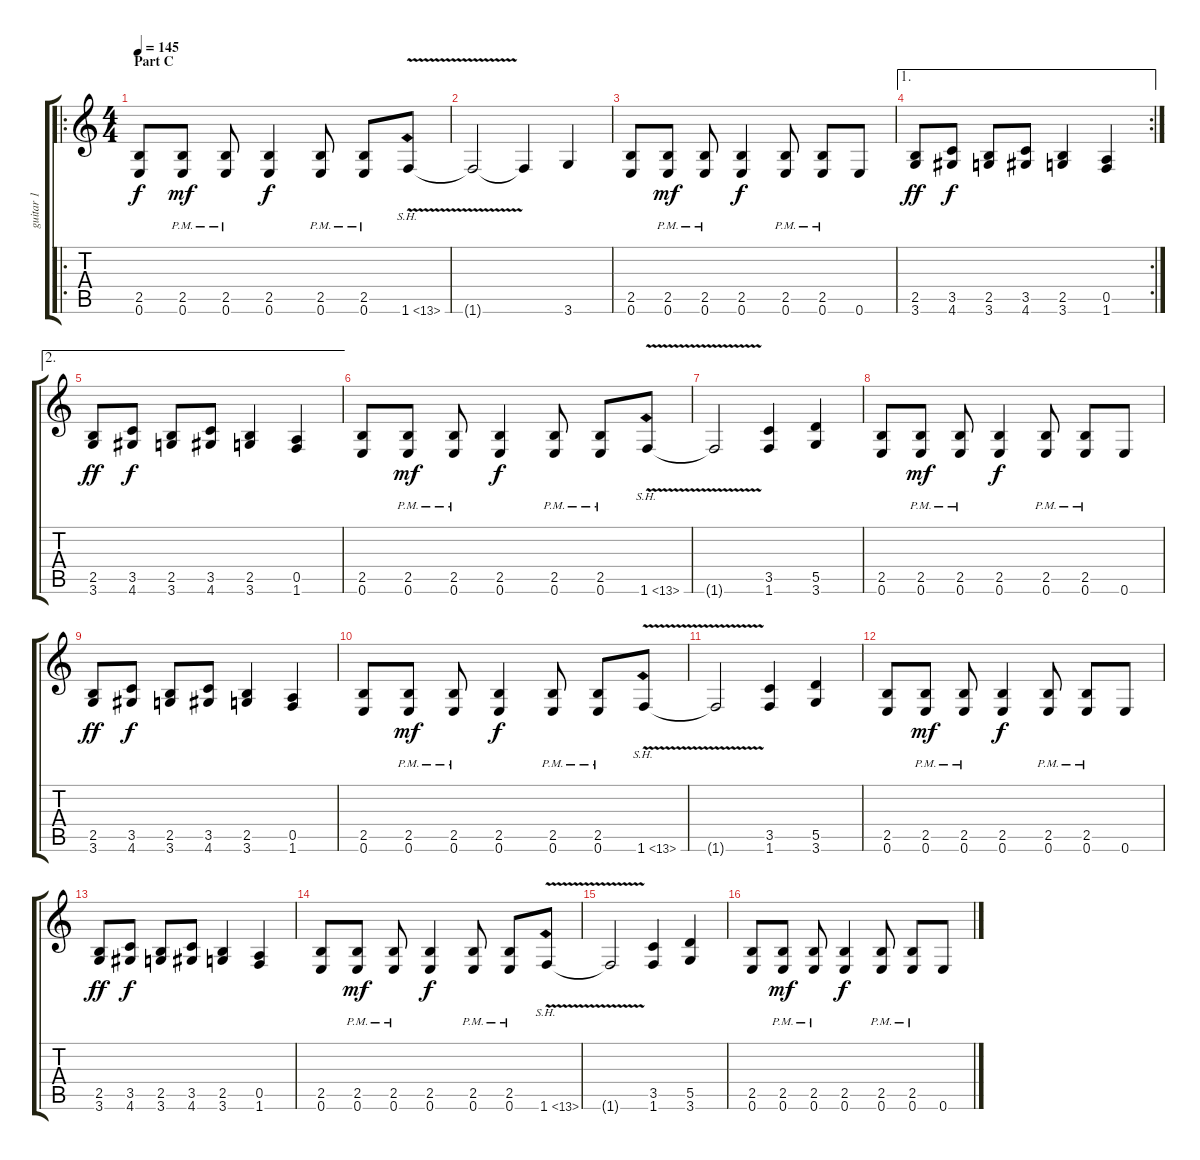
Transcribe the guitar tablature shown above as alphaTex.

\track ("guitar 1" "guitar 1") {instrument distortionguitar}
\staff {score tabs}
\tuning (E4 B3 G3 D3 A2 E2) {hide}
\ro
\ts (4 4)
\section ("" "Part C")
\tempo 145
\clef g2
\ks c
(2.5 0.6).8{dy f} (2.5{pm} 0.6{pm}).8{dy mf} (2.5{pm} 0.6).8 (2.5 0.6).4{dy f} (2.5{pm} 0.6{pm}).8 (2.5{pm} 0.6{pm}).8 1.6{sh 12 v}.8 |
1.6{t}.2 1.6{t}.4 3.6.4 |
(2.5 0.6).8 (2.5{pm} 0.6{pm}).8{dy mf} (2.5{pm} 0.6).8 (2.5 0.6).4{dy f} (2.5{pm} 0.6{pm}).8 (2.5{pm} 0.6{pm}).8 0.6.8 |
\ae 1
\rc 2
(2.5 3.6).8{dy ff} (3.5 4.6).8{dy f} (2.5 3.6).8 (3.5 4.6).8 (2.5 3.6).4 (0.5 1.6).4 |
\ae 2
(2.5 3.6).8{dy ff} (3.5 4.6).8{dy f} (2.5 3.6).8 (3.5 4.6).8 (2.5 3.6).4 (0.5 1.6).4 |
(2.5 0.6).8 (2.5{pm} 0.6{pm}).8{dy mf} (2.5{pm} 0.6).8 (2.5 0.6).4{dy f} (2.5{pm} 0.6{pm}).8 (2.5{pm} 0.6{pm}).8 1.6{sh 12 v}.8 |
1.6{t}.2 (3.5 1.6).4 (5.5 3.6).4 |
(2.5 0.6).8 (2.5{pm} 0.6{pm}).8{dy mf} (2.5{pm} 0.6).8 (2.5 0.6).4{dy f} (2.5{pm} 0.6{pm}).8 (2.5{pm} 0.6{pm}).8 0.6.8 |
(2.5 3.6).8{dy ff} (3.5 4.6).8{dy f} (2.5 3.6).8 (3.5 4.6).8 (2.5 3.6).4 (0.5 1.6).4 |
(2.5 0.6).8 (2.5{pm} 0.6{pm}).8{dy mf} (2.5{pm} 0.6).8 (2.5 0.6).4{dy f} (2.5{pm} 0.6{pm}).8 (2.5{pm} 0.6{pm}).8 1.6{sh 12 v}.8 |
1.6{t}.2 (3.5 1.6).4 (5.5 3.6).4 |
(2.5 0.6).8 (2.5{pm} 0.6{pm}).8{dy mf} (2.5{pm} 0.6).8 (2.5 0.6).4{dy f} (2.5{pm} 0.6{pm}).8 (2.5{pm} 0.6{pm}).8 0.6.8 |
(2.5 3.6).8{dy ff} (3.5 4.6).8{dy f} (2.5 3.6).8 (3.5 4.6).8 (2.5 3.6).4 (0.5 1.6).4 |
(2.5 0.6).8 (2.5{pm} 0.6{pm}).8{dy mf} (2.5{pm} 0.6).8 (2.5 0.6).4{dy f} (2.5{pm} 0.6{pm}).8 (2.5{pm} 0.6{pm}).8 1.6{sh 12 v}.8 |
1.6{t}.2 (3.5 1.6).4 (5.5 3.6).4 |
(2.5 0.6).8 (2.5{pm} 0.6{pm}).8{dy mf} (2.5{pm} 0.6).8 (2.5 0.6).4{dy f} (2.5{pm} 0.6{pm}).8 (2.5{pm} 0.6{pm}).8 0.6.8
